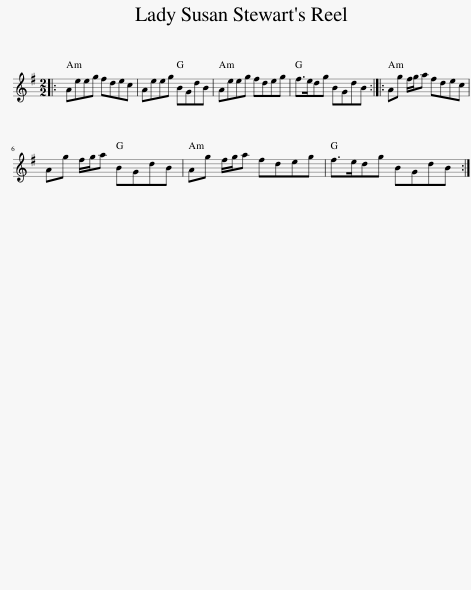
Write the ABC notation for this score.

X:1
L:1/8
M:2/2
I:linebreak $
K:G
V:1 treble
V:1
|: Aeeg fdec | Aeeg BGdB | Aeeg fdeg | f>edg BGdB :: Ag f/g/a fdec |$ %5
 Ag f/g/a BGdB | Ag f/g/a fdeg | f>edg BGdB :| %8
